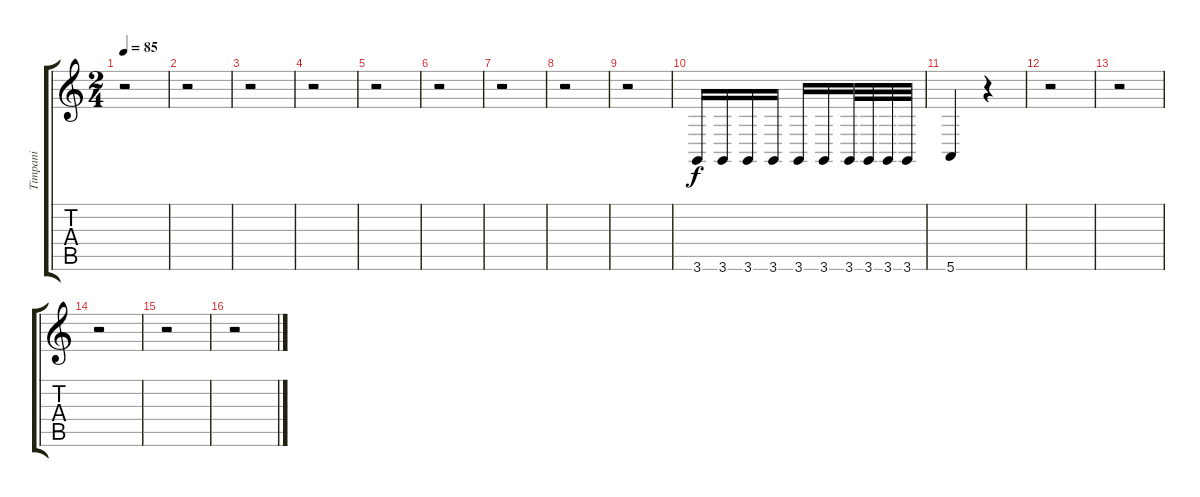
\track ("Timpani" "Timpani") {instrument timpani}
\staff {score tabs}
\tuning (E4 B3 G3 D3 A2 E2) {hide}
\ts (2 4)
\tempo 85
\clef g2
\ks c
r.2{dy f} |
r.2 |
r.2 |
r.2 |
r.2 |
r.2 |
r.2 |
r.2 |
r.2 |
3.6.16{volume 16} 3.6.16 3.6.16 3.6.16 3.6.16 3.6.16 3.6.32 3.6.32 3.6.32 3.6.32 |
5.6.4 r.4 |
r.2 |
r.2 |
r.2 |
r.2 |
r.2
